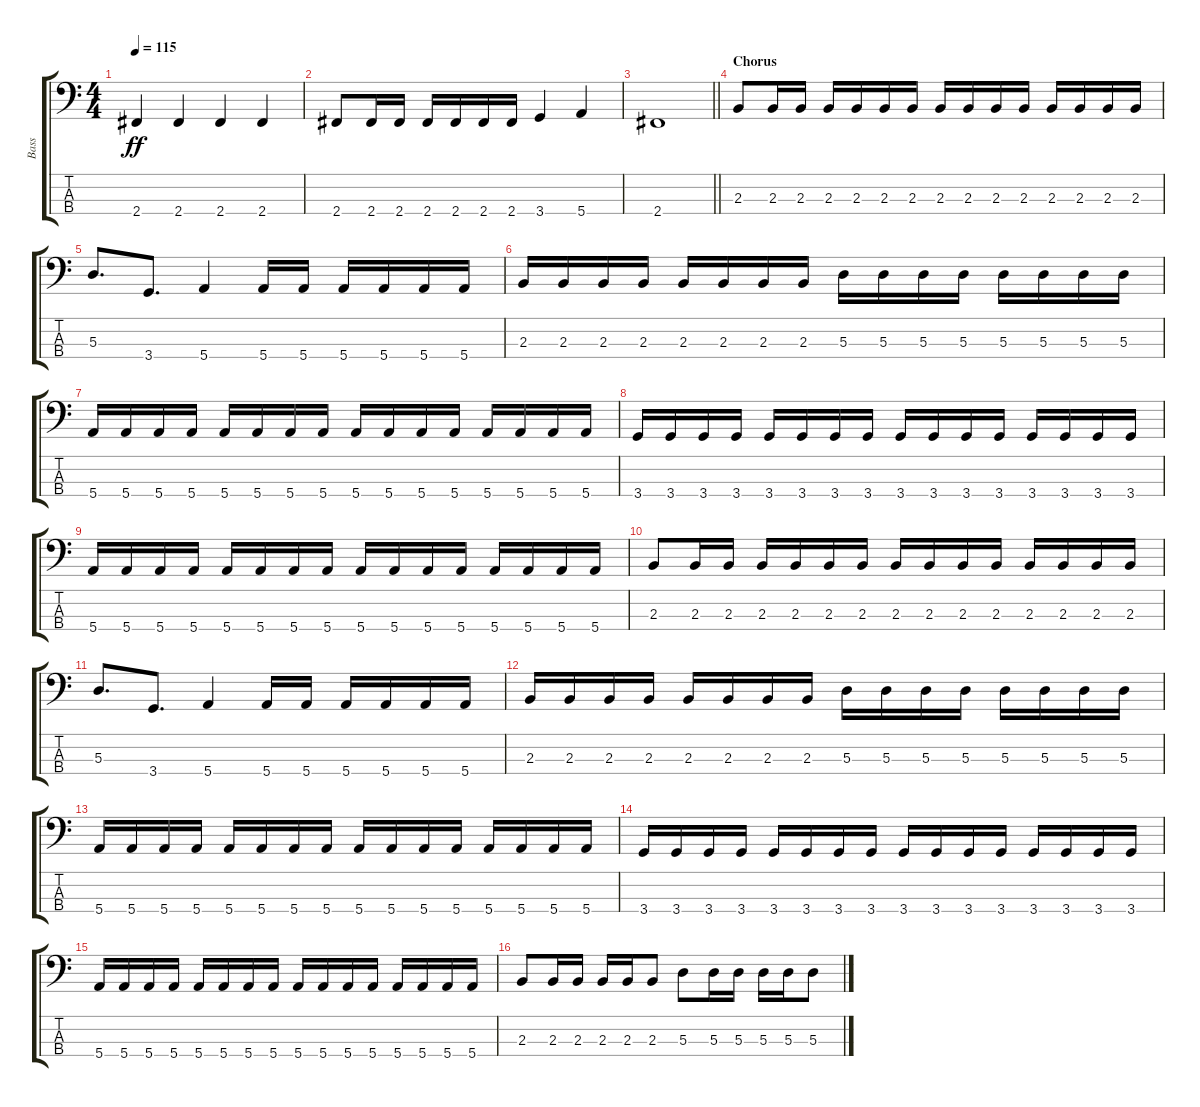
\track ("Bass" "Bass") {instrument electricbassfinger}
\staff {score tabs}
\tuning (G2 D2 A1 E1) {hide}
\ts (4 4)
\tempo 115
\clef f4
\ks c
2.4.4{dy ff} 2.4.4 2.4.4 2.4.4 |
2.4.8 2.4.16 2.4.16 2.4.16 2.4.16 2.4.16 2.4.16 3.4.4 5.4.4 |
\barLineRight lightlight
2.4.1 |
\section ("" "Chorus")
2.3.8 2.3.16 2.3.16 2.3.16 2.3.16 2.3.16 2.3.16 2.3.16 2.3.16 2.3.16 2.3.16 2.3.16 2.3.16 2.3.16 2.3.16 |
5.3.8{d} 3.4.8{d} 5.4.4 5.4.16 5.4.16 5.4.16 5.4.16 5.4.16 5.4.16 |
2.3.16 2.3.16 2.3.16 2.3.16 2.3.16 2.3.16 2.3.16 2.3.16 5.3.16 5.3.16 5.3.16 5.3.16 5.3.16 5.3.16 5.3.16 5.3.16 |
5.4.16 5.4.16 5.4.16 5.4.16 5.4.16 5.4.16 5.4.16 5.4.16 5.4.16 5.4.16 5.4.16 5.4.16 5.4.16 5.4.16 5.4.16 5.4.16 |
3.4.16 3.4.16 3.4.16 3.4.16 3.4.16 3.4.16 3.4.16 3.4.16 3.4.16 3.4.16 3.4.16 3.4.16 3.4.16 3.4.16 3.4.16 3.4.16 |
5.4.16 5.4.16 5.4.16 5.4.16 5.4.16 5.4.16 5.4.16 5.4.16 5.4.16 5.4.16 5.4.16 5.4.16 5.4.16 5.4.16 5.4.16 5.4.16 |
2.3.8 2.3.16 2.3.16 2.3.16 2.3.16 2.3.16 2.3.16 2.3.16 2.3.16 2.3.16 2.3.16 2.3.16 2.3.16 2.3.16 2.3.16 |
5.3.8{d} 3.4.8{d} 5.4.4 5.4.16 5.4.16 5.4.16 5.4.16 5.4.16 5.4.16 |
2.3.16 2.3.16 2.3.16 2.3.16 2.3.16 2.3.16 2.3.16 2.3.16 5.3.16 5.3.16 5.3.16 5.3.16 5.3.16 5.3.16 5.3.16 5.3.16 |
5.4.16 5.4.16 5.4.16 5.4.16 5.4.16 5.4.16 5.4.16 5.4.16 5.4.16 5.4.16 5.4.16 5.4.16 5.4.16 5.4.16 5.4.16 5.4.16 |
3.4.16 3.4.16 3.4.16 3.4.16 3.4.16 3.4.16 3.4.16 3.4.16 3.4.16 3.4.16 3.4.16 3.4.16 3.4.16 3.4.16 3.4.16 3.4.16 |
5.4.16 5.4.16 5.4.16 5.4.16 5.4.16 5.4.16 5.4.16 5.4.16 5.4.16 5.4.16 5.4.16 5.4.16 5.4.16 5.4.16 5.4.16 5.4.16 |
2.3.8 2.3.16 2.3.16 2.3.16 2.3.16 2.3.8 5.3.8 5.3.16 5.3.16 5.3.16 5.3.16 5.3.8
